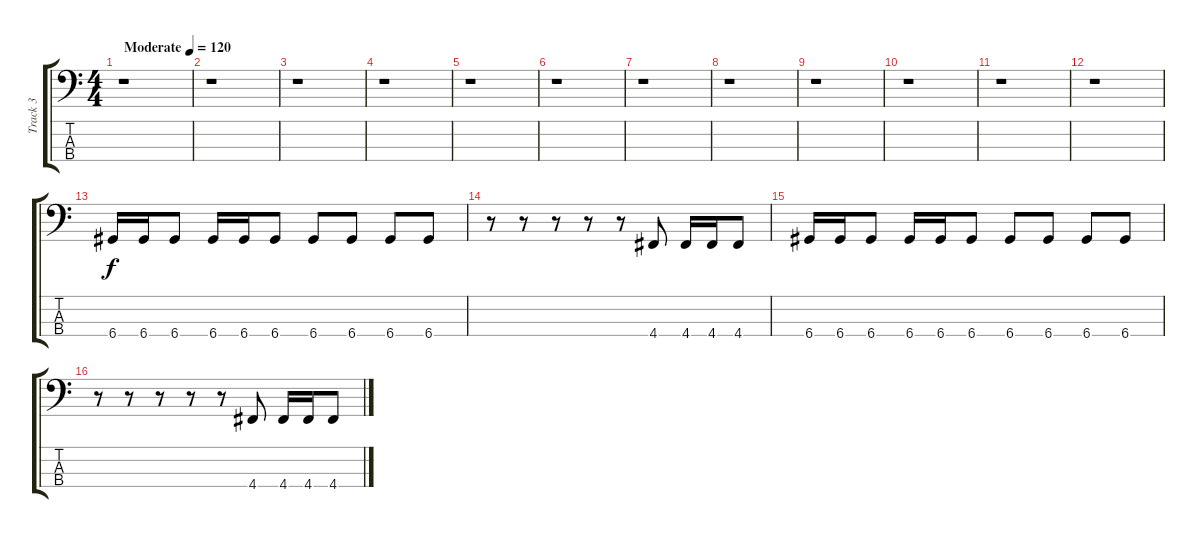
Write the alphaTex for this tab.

\track ("Track 3" "Track 3") {instrument electricbasspick}
\staff {score tabs}
\tuning (G2 D2 A1 D1) {hide}
\ts (4 4)
\tempo (120 "Moderate")
\clef f4
\ks c
r.1{dy f instrument electricbasspick} |
r.1 |
r.1 |
r.1 |
r.1 |
r.1 |
r.1 |
r.1 |
r.1 |
r.1 |
r.1 |
r.1 |
6.4.16 6.4.16 6.4.8 6.4.16 6.4.16 6.4.8 6.4.8 6.4.8 6.4.8 6.4.8 |
r.8 r.8 r.8 r.8 r.8 4.4.8 4.4.16 4.4.16 4.4.8 |
6.4.16 6.4.16 6.4.8 6.4.16 6.4.16 6.4.8 6.4.8 6.4.8 6.4.8 6.4.8 |
r.8 r.8 r.8 r.8 r.8 4.4.8 4.4.16 4.4.16 4.4.8
